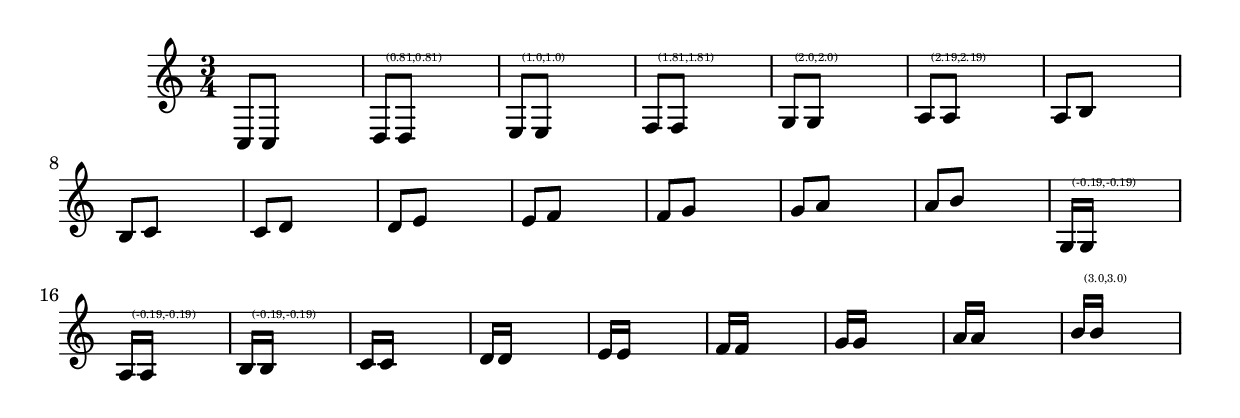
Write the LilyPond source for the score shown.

\header {

    texidoc = "This file tests a few standard beam quants, taken from
    Ted Ross' book. If LilyPond finds another quant, the correct quant
    is printed over the beam."
    
}

\version "2.4.0"

\layout  {
    raggedright = ##t
    #(define debug-beam-quanting #t)

      }

filler = \new Voice \relative  {
    \hideNotes
    e4 e
}
% 

%%
%% Ross p108--112
primes = \relative {
    \time 3/4 
    \assertBeamQuant #'(0 . 0)  #'(0 . 0)
    c8[ c]
    \filler
    \assertBeamQuant #'(1 . -1)  #'(1 . -1)
    d8[ d]
     
    \filler
     
    \assertBeamQuant #'(1 . 0)  #'(1 . 0)
    e8[ e]
    \filler
     
     
    \assertBeamQuant #'(2 . -1)  #'(2 . -1)
    f8[ f]
    \filler
     
     
    \assertBeamQuant #'(2 . 0)  #'(2 . 0)
    g8[ g]
    \filler
     
     
    \assertBeamQuant #'(2 . 1)  #'(2 . 1)
    a8[ a]
    \filler
      
%{
    \once \override Beam #'inspect-quants = #'(2.2 . 2.2)
    \assertBeamQuant 
    a8[ a]
    \filler
    
%}
    
}


seconds = \relative {
    
    \assertBeamQuant #'(0 . 0)  #'(0 . 1)
    a8[ b]
    \filler
     

    \assertBeamQuant #'(0 . 0)  #'(0 . 1)
    b8[ c]
    \filler
     

    \assertBeamQuant #'(0 . 0)  #'(0 . 1)
    c8[ d]
    \filler
     
    \assertBeamQuant #'(1 . -1)  #'(1 . 0)
    d8[ e]
    \filler
     
     
    \assertBeamQuant #'(1 . 0)  #'(1 . 1)
    e8[ f]
    \filler
     
     
    \assertBeamQuant #'(2 . -1)  #'(2 . 0)
    f8[ g]
    \filler
     
     
    \assertBeamQuant #'(2 . 0)  #'(2 . 1)
    g8[ a]
    \filler

    \assertBeamQuant #'(3 . -1)  #'(3 . 0)
    a8[ b]
    \filler
}

filler = \new Voice \relative  {
    \hideNotes
    e4 e4.
}

% Ross, p122 
primeSixteenths = \relative {
    \stemUp
    \assertBeamQuant #'(0 . -1)  #'(0 . -1)
    g16[ g]
    \filler
    \assertBeamQuant #'(0 . -1)  #'(0 . -1)
    a16[ a]
    \filler
    \assertBeamQuant #'(0 . -1)  #'(0 . -1)
    b16[ b]
    \filler
    \assertBeamQuant #'(0 . 0)  #'(0 . 0)
    c16[ c]
    \filler
    \assertBeamQuant #'(1 . -1)  #'(1 . -1)
    d16[ d]
    \filler
    \assertBeamQuant #'(1 . 0)  #'(1 . 0)
    e16[ e]
    \filler
    \assertBeamQuant #'(2 .  -1)  #'(2 . -1)
    f16[ f]
    \filler
    \assertBeamQuant #'(2 . 0)  #'(2 . 0)
    g16[ g]
    \filler
    \assertBeamQuant #'(3 . -1)  #'(3 . -1)
    a16[ a]
    \filler
    \assertBeamQuant #'(3 . 0)  #'(3 . 0)
    b16[ b]
    \filler
}

{ \primes \seconds \primeSixteenths }

